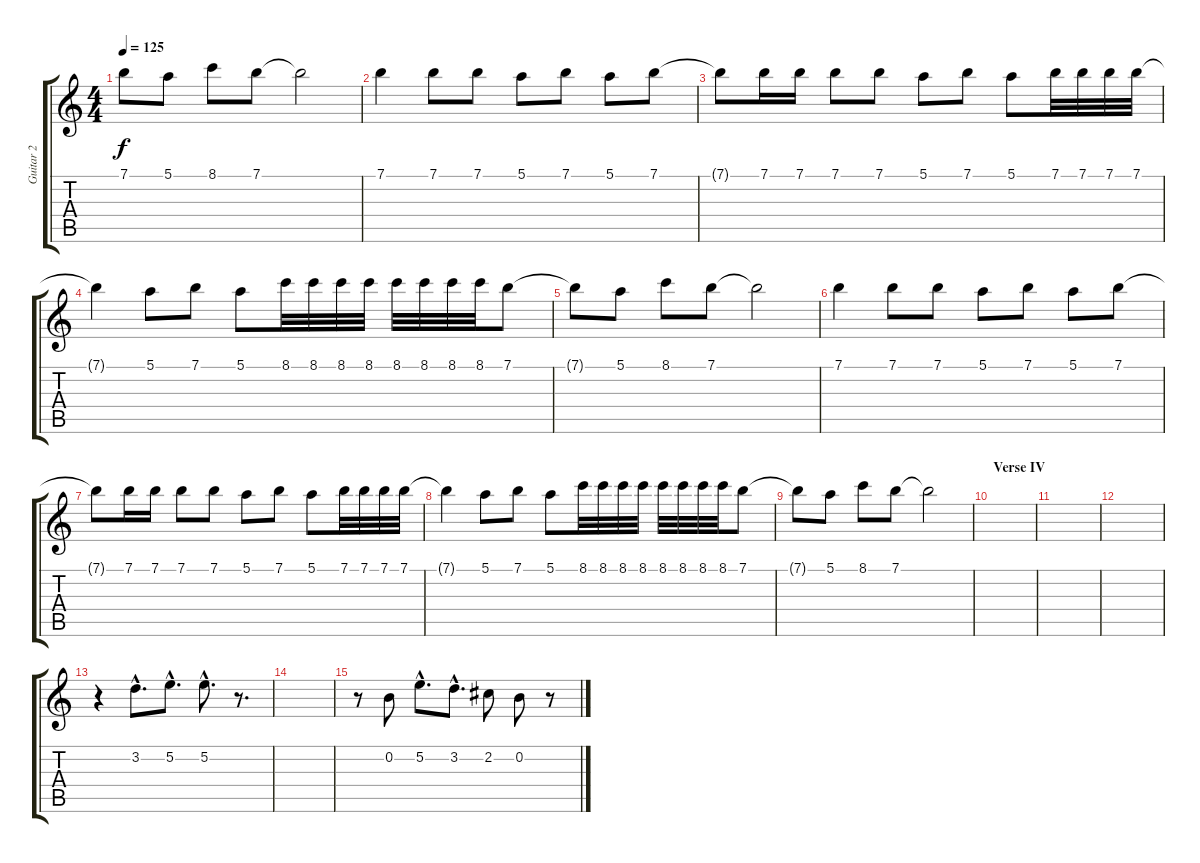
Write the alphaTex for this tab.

\track ("Guitar 2" "Guitar 2") {instrument electricguitarclean}
\staff {score tabs}
\tuning (E4 B3 G3 D3 A2 E2) {hide}
\ts (4 4)
\tempo 125
\clef g2
\ks c
7.1{t}.8{dy f} 5.1.8 8.1.8 7.1.8 7.1{t}.2 |
7.1.4 7.1.8 7.1.8 5.1.8 7.1.8 5.1.8 7.1.8 |
7.1{t}.8 7.1.16 7.1.16 7.1.8 7.1.8 5.1.8 7.1.8 5.1.8 7.1.32 7.1.32 7.1.32 7.1.32 |
7.1{t}.4 5.1.8 7.1.8 5.1.8 8.1.32 8.1.32 8.1.32 8.1.32 8.1.32 8.1.32 8.1.32 8.1.32 7.1.8 |
7.1{t}.8 5.1.8 8.1.8 7.1.8 7.1{t}.2 |
7.1.4 7.1.8 7.1.8 5.1.8 7.1.8 5.1.8 7.1.8 |
7.1{t}.8 7.1.16 7.1.16 7.1.8 7.1.8 5.1.8 7.1.8 5.1.8 7.1.32 7.1.32 7.1.32 7.1.32 |
7.1{t}.4 5.1.8 7.1.8 5.1.8 8.1.32 8.1.32 8.1.32 8.1.32 8.1.32 8.1.32 8.1.32 8.1.32 7.1.8 |
7.1{t}.8 5.1.8 8.1.8 7.1.8 7.1{t}.2 |
\section ("" "Verse IV")
|
|
|
r.4 3.2{hac}.8{d} 5.2{hac}.8{d} 5.2{hac}.8{d} r.8{d} |
|
r.8 0.2.8 5.2{hac}.8{d} 3.2{hac}.8{d} 2.2.8 0.2.8 r.8
